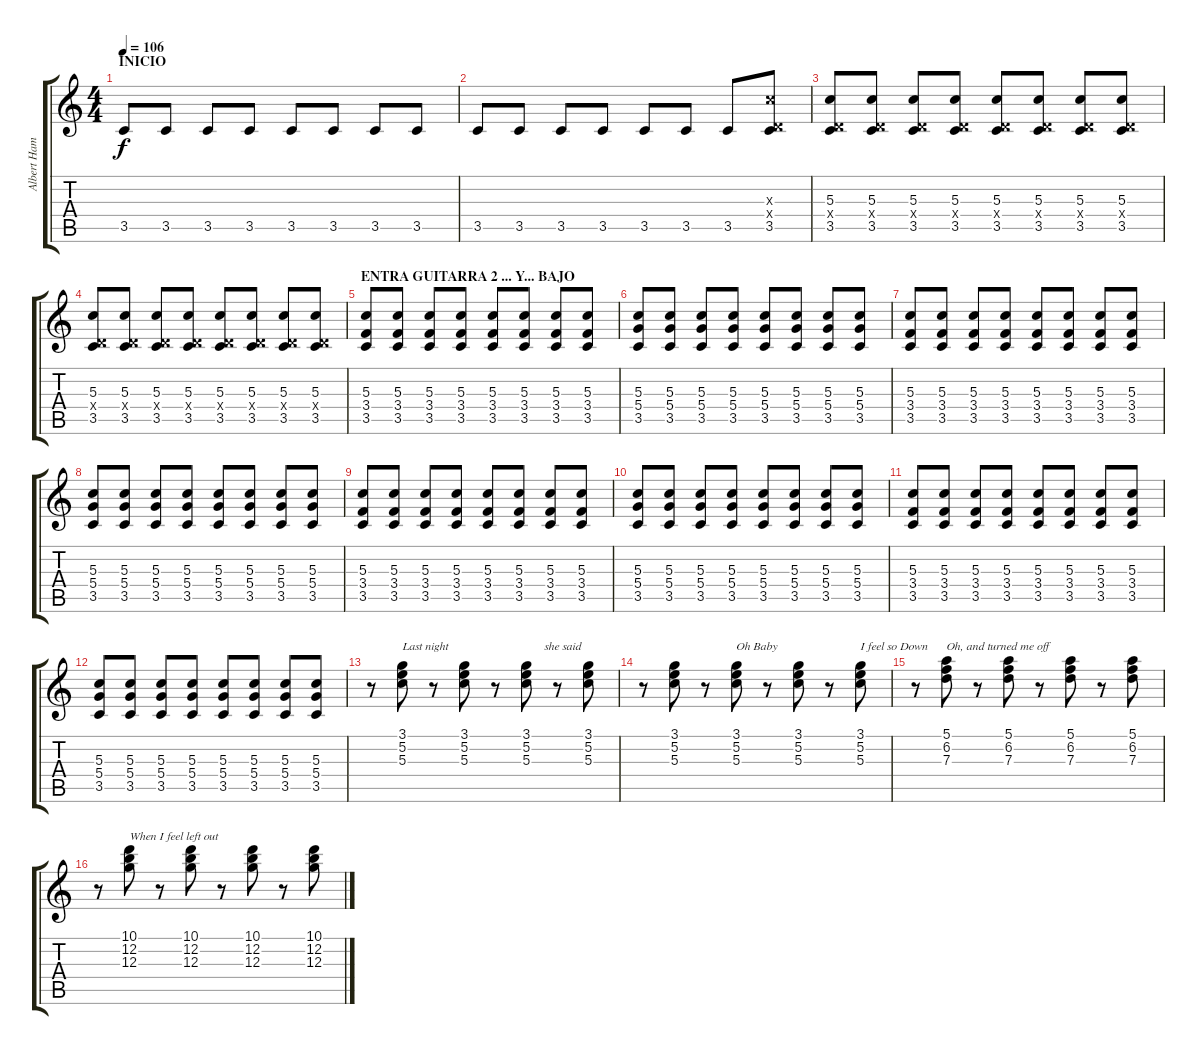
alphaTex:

\track ("Albert Hammond" "Albert Ham") {instrument overdrivenguitar}
\staff {score tabs}
\tuning (E4 B3 G3 D3 A2 E2) {hide}
\ts (4 4)
\section ("" "INICIO")
\tempo 106
\clef g2
\ks c
3.5.8{dy f instrument overdrivenguitar} 3.5.8 3.5.8 3.5.8 3.5.8 3.5.8 3.5.8 3.5.8 |
3.5.8 3.5.8 3.5.8 3.5.8 3.5.8 3.5.8 3.5.8 (5.3{x} 0.4{x} 3.5).8 |
(5.3 0.4{x} 3.5).8 (5.3 0.4{x} 3.5).8 (5.3 0.4{x} 3.5).8 (5.3 0.4{x} 3.5).8 (5.3 0.4{x} 3.5).8 (5.3 0.4{x} 3.5).8 (5.3 0.4{x} 3.5).8 (5.3 0.4{x} 3.5).8 |
(5.3 0.4{x} 3.5).8 (5.3 0.4{x} 3.5).8 (5.3 0.4{x} 3.5).8 (5.3 0.4{x} 3.5).8 (5.3 0.4{x} 3.5).8 (5.3 0.4{x} 3.5).8 (5.3 0.4{x} 3.5).8 (5.3 0.4{x} 3.5).8 |
\section ("" "ENTRA GUITARRA 2 ... Y... BAJO")
(5.3 3.4 3.5).8 (5.3 3.4 3.5).8 (5.3 3.4 3.5).8 (5.3 3.4 3.5).8 (5.3 3.4 3.5).8 (5.3 3.4 3.5).8 (5.3 3.4 3.5).8 (5.3 3.4 3.5).8 |
(5.3 5.4 3.5).8 (5.3 5.4 3.5).8 (5.3 5.4 3.5).8 (5.3 5.4 3.5).8 (5.3 5.4 3.5).8 (5.3 5.4 3.5).8 (5.3 5.4 3.5).8 (5.3 5.4 3.5).8 |
(5.3 3.4 3.5).8 (5.3 3.4 3.5).8 (5.3 3.4 3.5).8 (5.3 3.4 3.5).8 (5.3 3.4 3.5).8 (5.3 3.4 3.5).8 (5.3 3.4 3.5).8 (5.3 3.4 3.5).8 |
(5.3 5.4 3.5).8 (5.3 5.4 3.5).8 (5.3 5.4 3.5).8 (5.3 5.4 3.5).8 (5.3 5.4 3.5).8 (5.3 5.4 3.5).8 (5.3 5.4 3.5).8 (5.3 5.4 3.5).8 |
(5.3 3.4 3.5).8 (5.3 3.4 3.5).8 (5.3 3.4 3.5).8 (5.3 3.4 3.5).8 (5.3 3.4 3.5).8 (5.3 3.4 3.5).8 (5.3 3.4 3.5).8 (5.3 3.4 3.5).8 |
(5.3 5.4 3.5).8 (5.3 5.4 3.5).8 (5.3 5.4 3.5).8 (5.3 5.4 3.5).8 (5.3 5.4 3.5).8 (5.3 5.4 3.5).8 (5.3 5.4 3.5).8 (5.3 5.4 3.5).8 |
(5.3 3.4 3.5).8 (5.3 3.4 3.5).8 (5.3 3.4 3.5).8 (5.3 3.4 3.5).8 (5.3 3.4 3.5).8 (5.3 3.4 3.5).8 (5.3 3.4 3.5).8 (5.3 3.4 3.5).8 |
(5.3 5.4 3.5).8 (5.3 5.4 3.5).8 (5.3 5.4 3.5).8 (5.3 5.4 3.5).8 (5.3 5.4 3.5).8 (5.3 5.4 3.5).8 (5.3 5.4 3.5).8 (5.3 5.4 3.5).8 |
r.8{volume 12} (3.1 5.2 5.3).8{txt "Last night                                she said"} r.8 (3.1 5.2 5.3).8 r.8 (3.1 5.2 5.3).8 r.8 (3.1 5.2 5.3).8 |
r.8 (3.1 5.2 5.3).8 r.8 (3.1 5.2 5.3).8{txt "Oh Baby"} r.8 (3.1 5.2 5.3).8 r.8 (3.1 5.2 5.3).8{txt "I feel so Down"} |
r.8 (5.1 6.2 7.3).8{txt "Oh, and turned me off"} r.8 (5.1 6.2 7.3).8 r.8 (5.1 6.2 7.3).8 r.8 (5.1 6.2 7.3).8 |
r.8 (10.1 12.2 12.3).8{txt "When I feel left out"} r.8 (10.1 12.2 12.3).8 r.8 (10.1 12.2 12.3).8 r.8 (10.1 12.2 12.3).8
